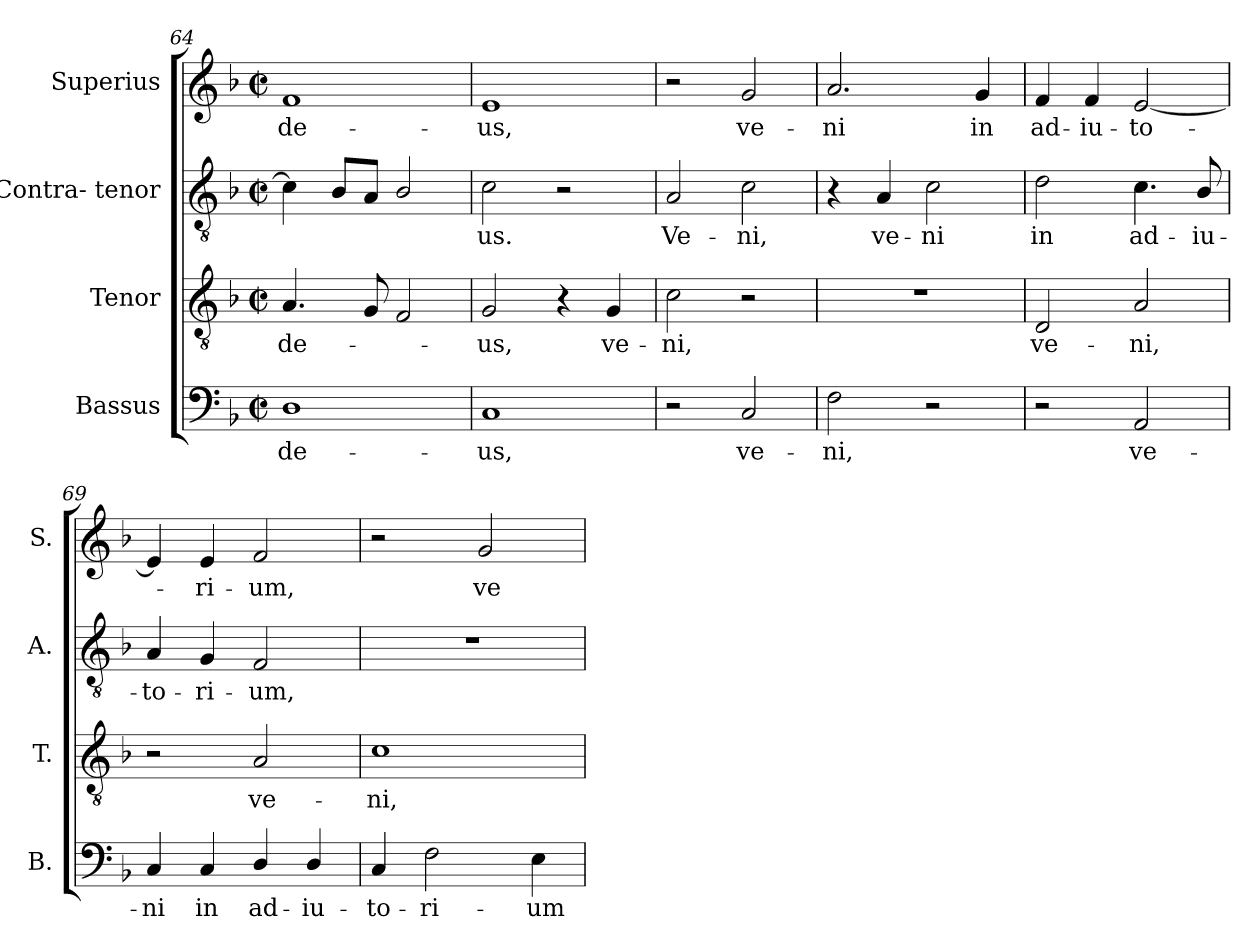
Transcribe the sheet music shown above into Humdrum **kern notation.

**kern	**text	**kern	**text	**kern	**text	**kern	**text
*part4	*part4	*part3	*part3	*part2	*part2	*part1	*part1
*staff4	*staff4	*staff3	*staff3	*staff2	*staff2	*staff1	*staff1
*I"Bassus	*	*I"Tenor	*	*I"Contra- tenor	*	*I"Superius	*
*I'B.	*	*I'T.	*	*I'A.	*	*I'S.	*
*clefF4	*	*clefGv2	*	*clefGv2	*	*clefG2	*
*	*	*ITrd7c12	*	*ITrd7c12	*	*	*
*k[b-]	*	*k[b-]	*	*k[b-]	*	*k[b-]	*
*F:	*	*F:	*	*F:	*	*F:	*
*M2/2	*	*M2/2	*	*M2/2	*	*M2/2	*
*met(c|)	*	*met(c|)	*	*met(c|)	*	*met(c|)	*
=64	=64	=64	=64	=64	=64	=64	=64
!	!LO:LY:b:color=#000000	!	!	!	!	!	!
!	!	!	!LO:LY:b:color=#000000	!	!	!	!
!	!	!	!	!	!	!	!LO:LY:b:color=#000000
1Di	de-	4.AAi/	de-	4Ci\]	.	1fi	de-
.	.	.	.	8BB-i/L	.	.	.
.	.	8GGi/	.	8AAi/J	.	.	.
.	.	2FFi/	.	2BB-i/	.	.	.
!!LO:LB:g=z
=65	=65	=65	=65	=65	=65	=65	=65
!	!LO:LY:b:color=#000000	!	!	!	!	!	!
!	!	!	!LO:LY:b:color=#000000	!	!	!	!
!	!	!	!	!	!LO:LY:b:color=#000000	!	!
!	!	!	!	!	!	!	!LO:LY:b:color=#000000
1Ci	-us,	2GGi/	-us,	2Ci\	-us.	1ei	-us,
.	.	4r	.	2r	.	.	.
!	!	!	!LO:LY:b:color=#000000	!	!	!	!
.	.	4GGi/	ve-	.	.	.	.
=66	=66	=66	=66	=66	=66	=66	=66
!	!	!	!LO:LY:b:color=#000000	!	!	!	!
!	!	!	!	!	!LO:LY:b:color=#000000	!	!
2r	.	2Ci\	-ni,	2AAi/	Ve-	2r	.
!	!LO:LY:b:color=#000000	!	!	!	!	!	!
!	!	!	!	!	!LO:LY:b:color=#000000	!	!
!	!	!	!	!	!	!	!LO:LY:b:color=#000000
2Ci/	ve-	2r	.	2Ci\	-ni,	2gi/	ve-
=67	=67	=67	=67	=67	=67	=67	=67
!	!LO:LY:b:color=#000000	!	!	!	!	!	!
!	!	!	!	!	!	!	!LO:LY:b:color=#000000
2Fi\	-ni,	1r	.	4r	.	2.ai/	-ni
!	!	!	!	!	!LO:LY:b:color=#000000	!	!
.	.	.	.	4AAi/	ve-	.	.
!	!	!	!	!	!LO:LY:b:color=#000000	!	!
2r	.	.	.	2Ci\	-ni	.	.
!	!	!	!	!	!	!	!LO:LY:b:color=#000000
.	.	.	.	.	.	4gi/	in
=68	=68	=68	=68	=68	=68	=68	=68
!	!	!	!LO:LY:b:color=#000000	!	!	!	!
!	!	!	!	!	!LO:LY:b:color=#000000	!	!
!	!	!	!	!	!	!	!LO:LY:b:color=#000000
2r	.	2DDi/	ve-	2Di\	in	4fi/	ad-
!	!	!	!	!	!	!	!LO:LY:b:color=#000000
.	.	.	.	.	.	4fi/	-iu-
!	!LO:LY:b:color=#000000	!	!	!	!	!	!
!	!	!	!LO:LY:b:color=#000000	!	!	!	!
!	!	!	!	!	!LO:LY:b:color=#000000	!	!
!	!	!	!	!	!	!	!LO:LY:b:color=#000000
2AAi/	ve-	2AAi/	-ni,	4.Ci\	ad-	[2ei/	-to-
!	!	!	!	!	!LO:LY:b:color=#000000	!	!
.	.	.	.	8BB-i/	-iu-	.	.
=69	=69	=69	=69	=69	=69	=69	=69
!	!LO:LY:b:color=#000000	!	!	!	!	!	!
!	!	!	!	!	!LO:LY:b:color=#000000	!	!
4Ci/	-ni	2r	.	4AAi/	-to-	4ei/]	.
!	!LO:LY:b:color=#000000	!	!	!	!	!	!
!	!	!	!	!	!LO:LY:b:color=#000000	!	!
!	!	!	!	!	!	!	!LO:LY:b:color=#000000
4Ci/	in	.	.	4GGi/	-ri-	4ei/	-ri-
!	!LO:LY:b:color=#000000	!	!	!	!	!	!
!	!	!	!LO:LY:b:color=#000000	!	!	!	!
!	!	!	!	!	!LO:LY:b:color=#000000	!	!
!	!	!	!	!	!	!	!LO:LY:b:color=#000000
4Di/	ad-	2AAi/	ve-	2FFi/	-um,	2fi/	-um,
!	!LO:LY:b:color=#000000	!	!	!	!	!	!
4Di/	-iu-	.	.	.	.	.	.
=70	=70	=70	=70	=70	=70	=70	=70
!	!LO:LY:b:color=#000000	!	!	!	!	!	!
!	!	!	!LO:LY:b:color=#000000	!	!	!	!
4Ci/	-to-	1Ci	-ni,	1r	.	2r	.
!	!LO:LY:b:color=#000000	!	!	!	!	!	!
2Fi\	-ri-	.	.	.	.	.	.
!	!	!	!	!	!	!	!LO:LY:b:color=#000000
.	.	.	.	.	.	2gi/	ve-
!	!LO:LY:b:color=#000000	!	!	!	!	!	!
4Ei\	-um	.	.	.	.	.	.
=	=	=	=	=	=	=	=
*-	*-	*-	*-	*-	*-	*-	*-
